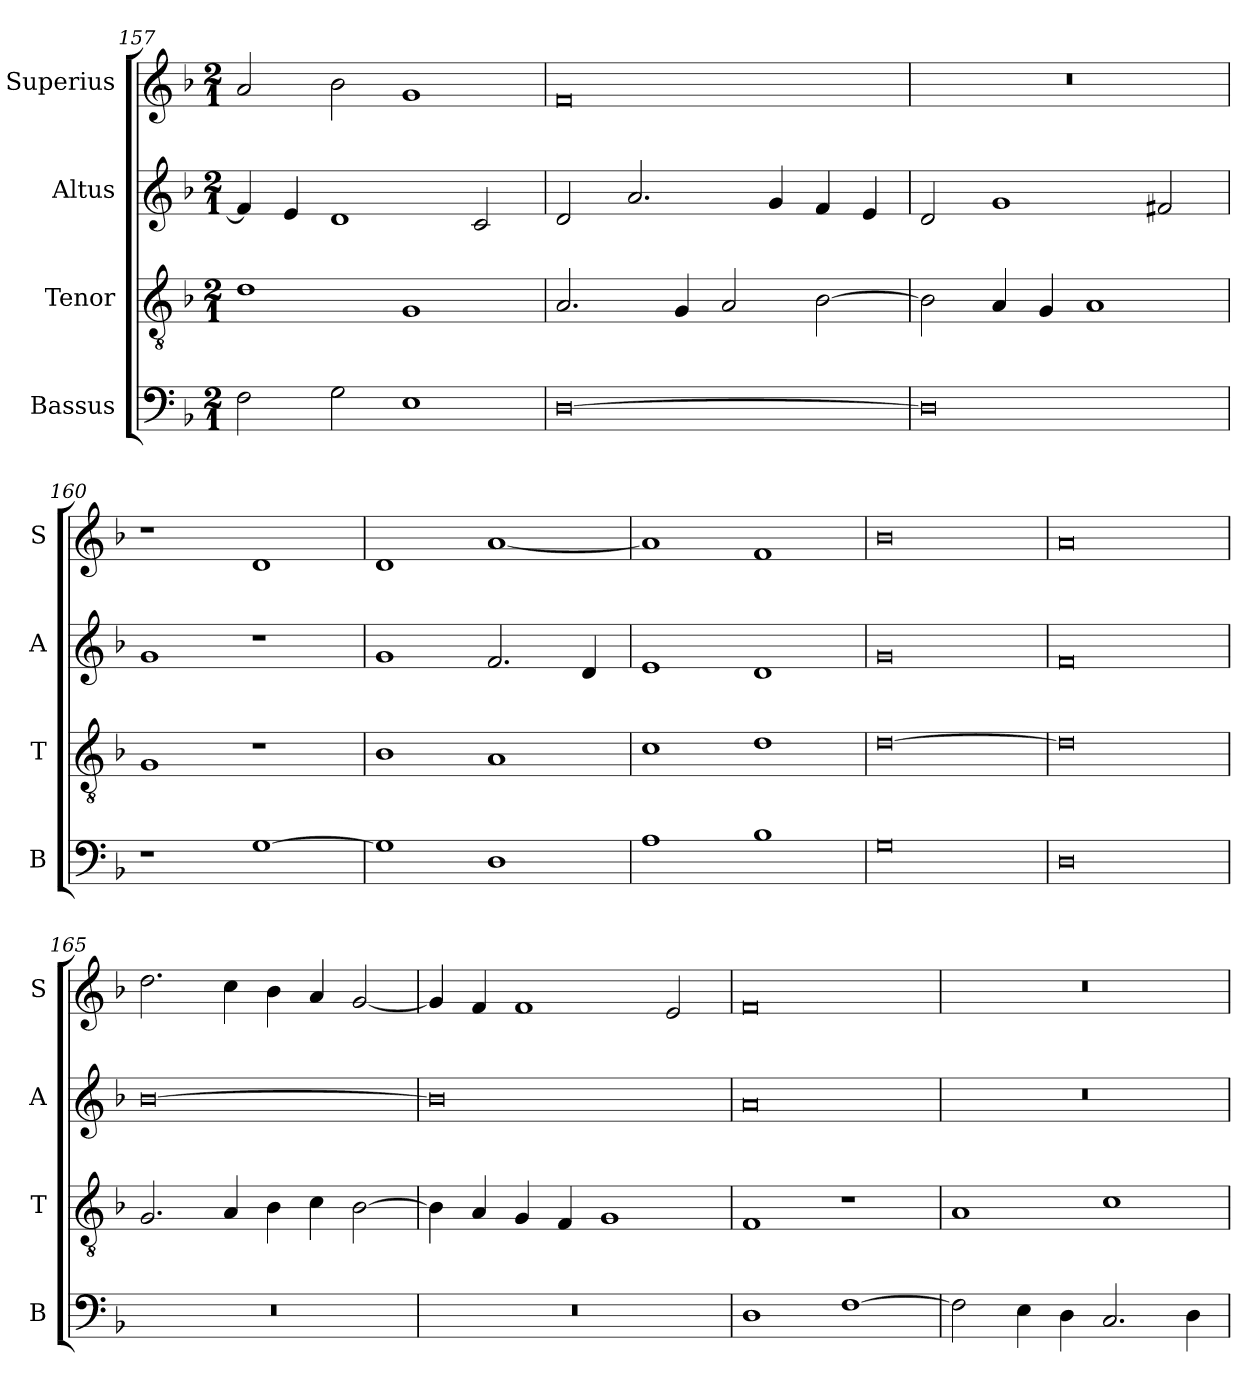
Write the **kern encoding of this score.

**kern	**kern	**kern	**kern
*part4	*part3	*part2	*part1
*staff4	*staff3	*staff2	*staff1
*I"Bassus	*I"Tenor	*I"Altus	*I"Superius
*I'B	*I'T	*I'A	*I'S
*clefF4	*clefGv2	*clefG2	*clefG2
*k[b-]	*k[b-]	*k[b-]	*k[b-]
*M2/1	*M2/1	*M2/1	*M2/1
=157	=157	=157	=157
2F\	1d	4f/]	2a/
.	.	4e/	.
2G\	.	1d	2b-\
1E	1G	.	1g
.	.	2c/	.
=158	=158	=158	=158
[0D	2.A/	2d/	0f
.	.	2.a/	.
.	4G/	.	.
.	2A/	.	.
.	.	4g/	.
.	[2B-\	4f/	.
.	.	4e/	.
=159	=159	=159	=159
0D]	2B-\]	2d/	0r
.	4A/	1g	.
.	4G/	.	.
.	1A	.	.
.	.	2f#X/	.
=160	=160	=160	=160
1r	1G	1g	1r
[1G	1r	1r	1d
=161	=161	=161	=161
1G]	1B-	1g	1d
1D	1A	2.f/	[1a
.	.	4d/	.
=162	=162	=162	=162
1A	1c	1e	1a]
1B-	1d	1d	1f
=163	=163	=163	=163
0G	[0d	0g	0b-
=164	=164	=164	=164
0D	0d]	0f	0a
=165	=165	=165	=165
0r	2.G/	[0b-	2.dd\
.	4A/	.	4cc\
.	4B-\	.	4b-\
.	4c\	.	4a/
.	[2B-\	.	[2g/
=166	=166	=166	=166
0r	4B-\]	0b-]	4g/]
.	4A/	.	4f/
.	4G/	.	1f
.	4F/	.	.
.	1G	.	.
.	.	.	2e/
=167	=167	=167	=167
1D	1F	0a	0f
[1F	1r	.	.
=168	=168	=168	=168
2F\]	1A	0r	0r
4E\	.	.	.
4D\	.	.	.
2.C/	1c	.	.
4D\	.	.	.
=	=	=	=
*-	*-	*-	*-
